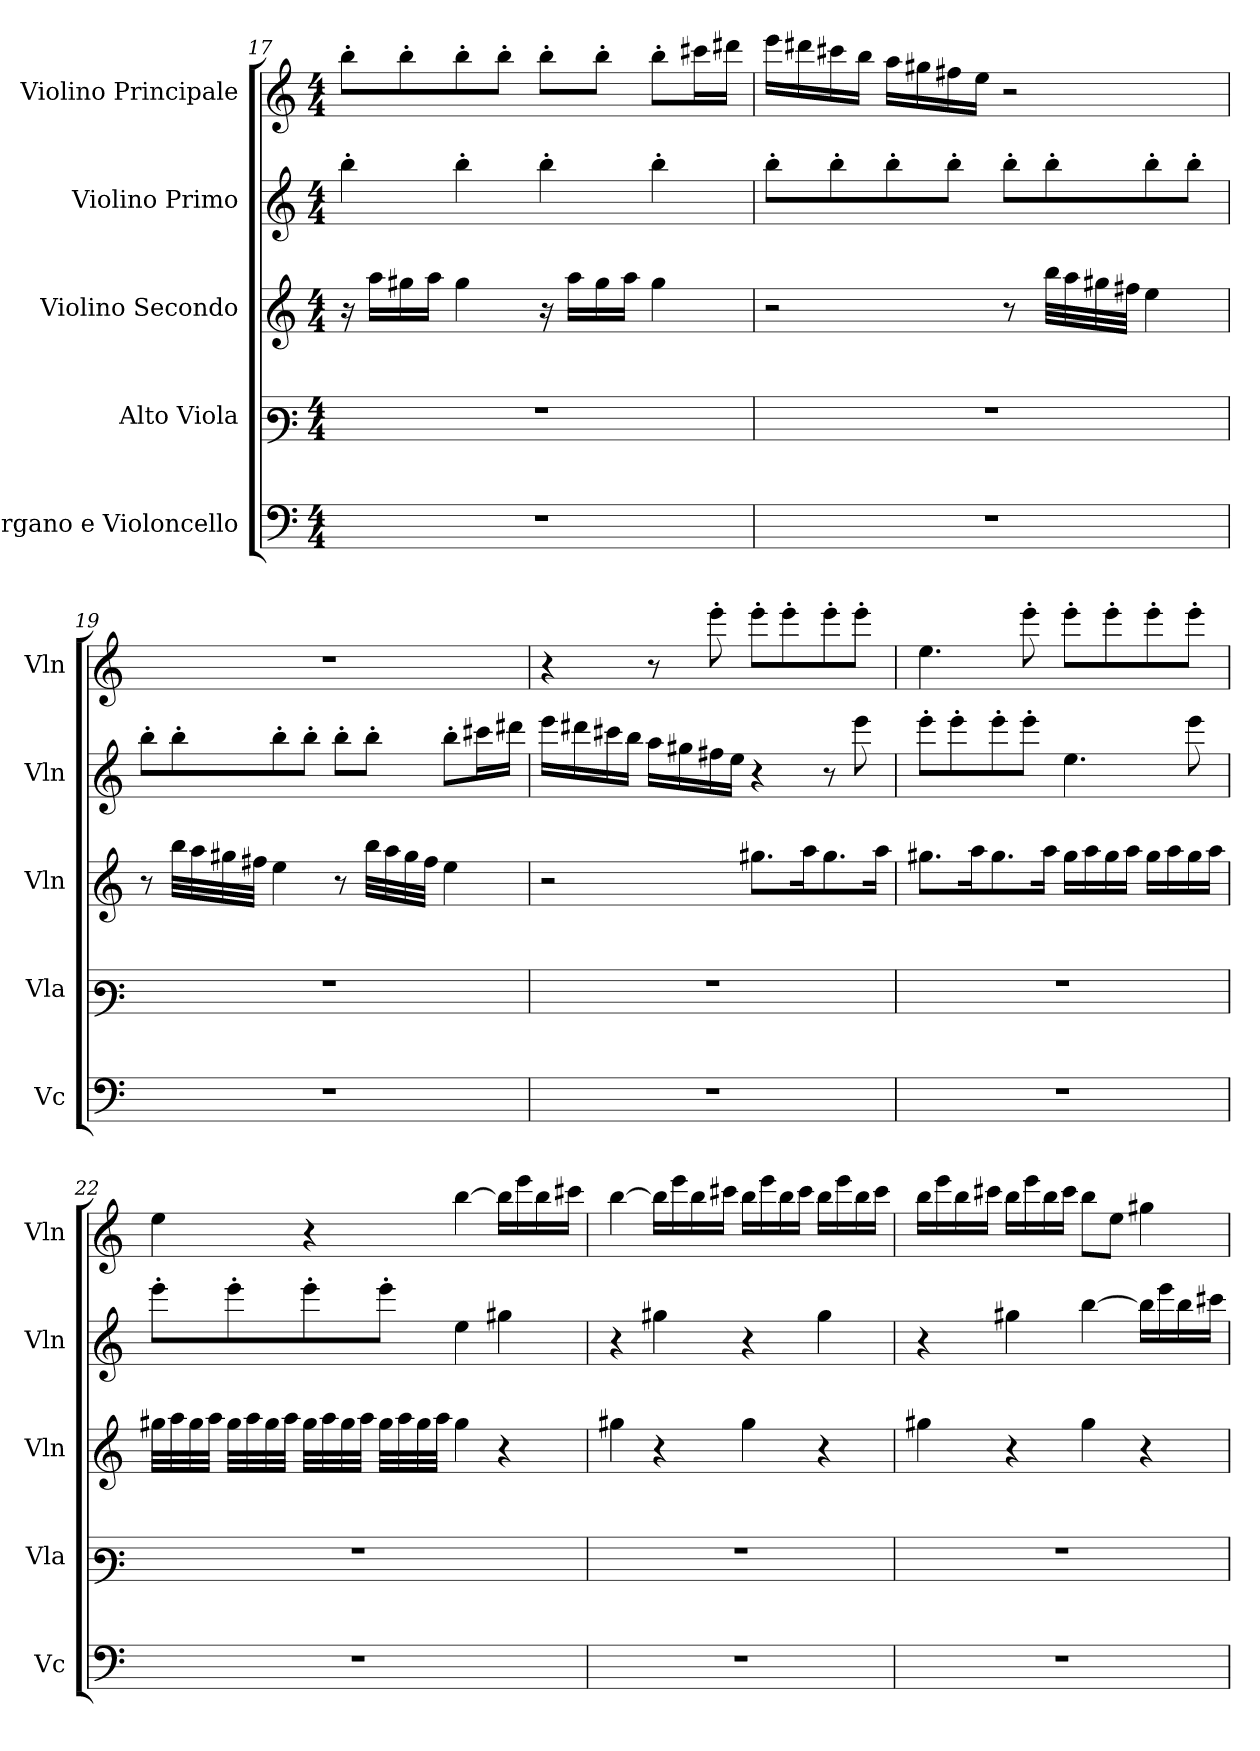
**kern	**kern	**kern	**kern	**kern
*part5	*part4	*part3	*part2	*part1
*staff5	*staff4	*staff3	*staff2	*staff1
*I"Organo e Violoncello	*I"Alto Viola	*I"Violino Secondo	*I"Violino Primo	*I"Violino Principale
*I'Vc	*I'Vla	*I'Vln	*I'Vln	*I'Vln
*clefF4	*clefF3	*clefG2	*clefG2	*clefG2
*M4/4	*M4/4	*M4/4	*M4/4	*M4/4
=17	=17	=17	=17	=17
1r	1r	16r	4bb'>\	8bb'>\L
.	.	16aa\LL	.	.
.	.	16gg#\	.	8bb'>\
.	.	16aa\JJ	.	.
.	.	4gg#\	4bb'>\	8bb'>\
.	.	.	.	8bb'>\J
.	.	16r	4bb'>\	8bb'>\L
.	.	16aa\LL	.	.
.	.	16gg#\	.	8bb'>\J
.	.	16aa\JJ	.	.
.	.	4gg#\	4bb'>\	8bb'>\L
.	.	.	.	16ccc#\L
.	.	.	.	16ddd#\JJ
=18	=18	=18	=18	=18
1r	1r	2r	8bb'>\L	16eee\LL
.	.	.	.	16ddd#\
.	.	.	8bb'>\	16ccc#\
.	.	.	.	16bb\JJ
.	.	.	8bb'>\	16aa\LL
.	.	.	.	16gg#\
.	.	.	8bb'>\J	16ff#\
.	.	.	.	16ee\JJ
.	.	8r	8bb'>\L	2r
.	.	32bb\LLL	8bb'>\	.
.	.	32aa\	.	.
.	.	32gg#\	.	.
.	.	32ff#\JJJ	.	.
.	.	4ee\	8bb'>\	.
.	.	.	8bb'>\J	.
=19	=19	=19	=19	=19
1r	1r	8r	8bb'>\L	1r
.	.	32bb\LLL	8bb'>\	.
.	.	32aa\	.	.
.	.	32gg#\	.	.
.	.	32ff#\JJJ	.	.
.	.	4ee\	8bb'>\	.
.	.	.	8bb'>\J	.
.	.	8r	8bb'>\L	.
.	.	32bb\LLL	8bb'>\J	.
.	.	32aa\	.	.
.	.	32gg#\	.	.
.	.	32ff#\JJJ	.	.
.	.	4ee\	8bb'>\L	.
.	.	.	16ccc#\L	.
.	.	.	16ddd#\JJ	.
=20	=20	=20	=20	=20
1r	1r	2r	16eee\LL	4r
.	.	.	16ddd#\	.
.	.	.	16ccc#\	.
.	.	.	16bb\JJ	.
.	.	.	16aa\LL	8r
.	.	.	16gg#\	.
.	.	.	16ff#\	8eee'>\
.	.	.	16ee\JJ	.
.	.	8.gg#\L	4r	8eee'>\L
.	.	.	.	8eee'>\
.	.	16aa\k	.	.
.	.	8.gg#\	8r	8eee'>\
.	.	.	8eee\	8eee'>\J
.	.	16aa\Jk	.	.
=21	=21	=21	=21	=21
1r	1r	8.gg#\L	8eee'>\L	4.ee\
.	.	.	8eee'>\	.
.	.	16aa\k	.	.
.	.	8.gg#\	8eee'>\	.
.	.	.	8eee'>\J	8eee'>\
.	.	16aa\Jk	.	.
.	.	16gg#\LL	4.ee\	8eee'>\L
.	.	16aa\	.	.
.	.	16gg#\	.	8eee'>\
.	.	16aa\JJ	.	.
.	.	16gg#\LL	.	8eee'>\
.	.	16aa\	.	.
.	.	16gg#\	8eee\	8eee'>\J
.	.	16aa\JJ	.	.
=22	=22	=22	=22	=22
1r	1r	32gg#\LLL	8eee'>\L	4ee\
.	.	32aa\	.	.
.	.	32gg#\	.	.
.	.	32aa\JJJ	.	.
.	.	32gg#\LLL	8eee'>\	.
.	.	32aa\	.	.
.	.	32gg#\	.	.
.	.	32aa\JJJ	.	.
.	.	32gg#\LLL	8eee'>\	4r
.	.	32aa\	.	.
.	.	32gg#\	.	.
.	.	32aa\JJJ	.	.
.	.	32gg#\LLL	8eee'>\J	.
.	.	32aa\	.	.
.	.	32gg#\	.	.
.	.	32aa\JJJ	.	.
.	.	4gg#\	4ee\	[4bb\
.	.	4r	4gg#\	16bb\LL]
.	.	.	.	16eee\
.	.	.	.	16bb\
.	.	.	.	16ccc#\JJ
=23	=23	=23	=23	=23
1r	1r	4gg#\	4r	[4bb\
.	.	4r	4gg#\	16bb\LL]
.	.	.	.	16eee\
.	.	.	.	16bb\
.	.	.	.	16ccc#\JJ
.	.	4gg#\	4r	16bb\LL
.	.	.	.	16eee\
.	.	.	.	16bb\
.	.	.	.	16ccc#\JJ
.	.	4r	4gg#\	16bb\LL
.	.	.	.	16eee\
.	.	.	.	16bb\
.	.	.	.	16ccc#\JJ
=24	=24	=24	=24	=24
1r	1r	4gg#\	4r	16bb\LL
.	.	.	.	16eee\
.	.	.	.	16bb\
.	.	.	.	16ccc#\JJ
.	.	4r	4gg#\	16bb\LL
.	.	.	.	16eee\
.	.	.	.	16bb\
.	.	.	.	16ccc#\JJ
.	.	4gg#\	[4bb\	8bb\L
.	.	.	.	8ee\J
.	.	4r	16bb\LL]	4gg#\
.	.	.	16eee\	.
.	.	.	16bb\	.
.	.	.	16ccc#\JJ	.
=	=	=	=	=
*-	*-	*-	*-	*-
